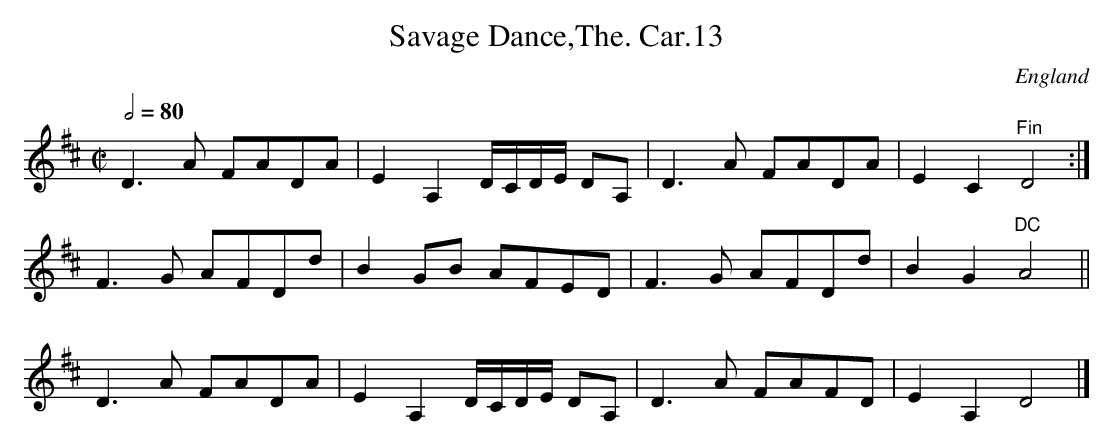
X:1
T:Savage Dance,The. Car.13
L:1/8
M:C|
O:England
Q:1/2=80
K:D
D3A FADA|E2A,2 D/C/D/E/ DA,|D3A FADA|E2C2 "^Fin"D4:|!
F3G AFDd|B2GB AFED|F3G AFDd|B2G2 "^DC"A4||!
D3A FADA|E2A,2 D/C/D/E/ DA,|D3A FAFD|E2A,2 D4|]
